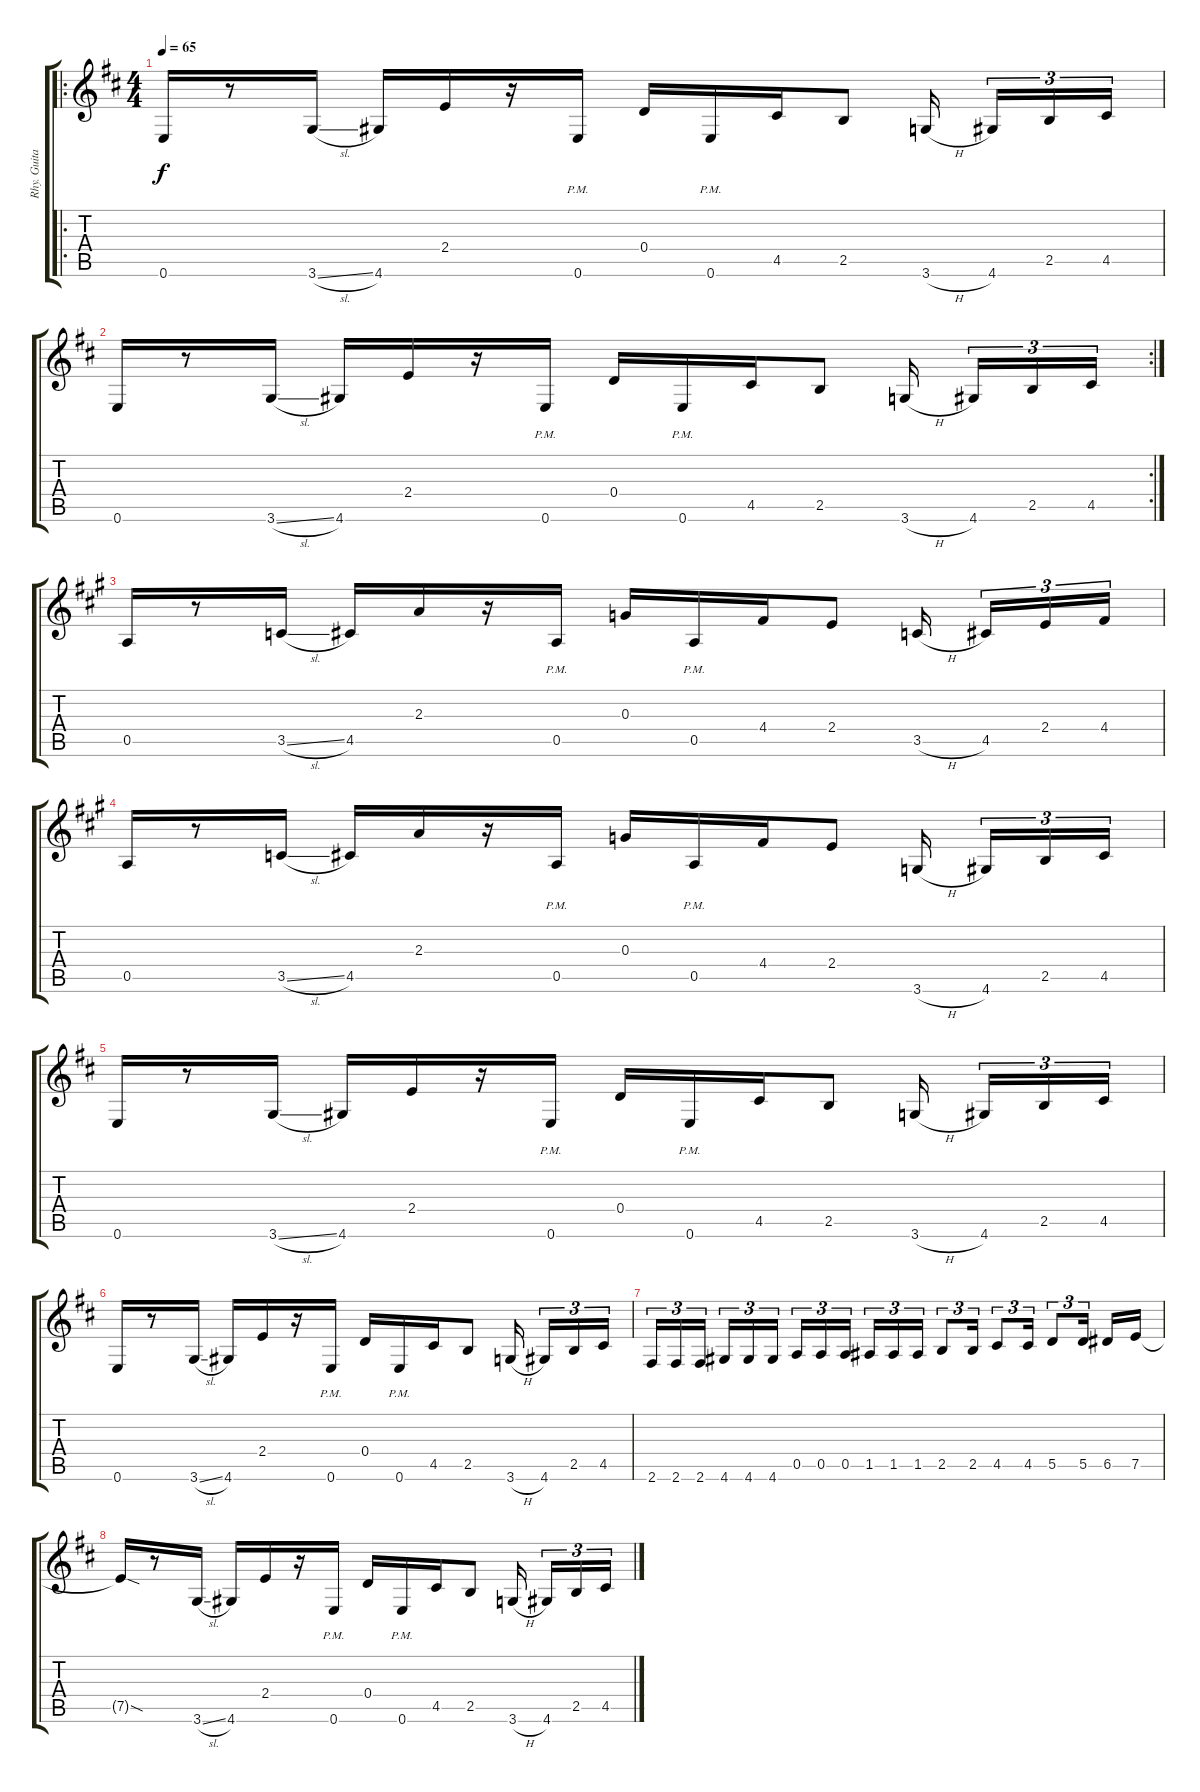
\track ("Rhy. Guitar" "Rhy. Guita") {instrument overdrivenguitar}
\staff {score tabs}
\tuning (E4 B3 G3 D3 A2 E2) {hide}
\ro
\ts (4 4)
\tempo 65
\clef g2
\ks d
0.6.16{dy f} r.8 3.6{sl}.16 4.6.16 2.4.16 r.16 0.6{pm}.16 0.4.16 0.6{pm}.16 4.5.16 2.5.8 3.6{h}.16 4.6.16{tu (3 2)} 2.5.16{tu (3 2)} 4.5.16{tu (3 2)} |
\rc 2
0.6.16 r.8 3.6{sl}.16 4.6.16 2.4.16 r.16 0.6{pm}.16 0.4.16 0.6{pm}.16 4.5.16 2.5.8 3.6{h}.16 4.6.16{tu (3 2)} 2.5.16{tu (3 2)} 4.5.16{tu (3 2)} |
\ks a
0.5.16 r.8 3.5{sl}.16 4.5.16 2.3.16 r.16 0.5{pm}.16 0.3.16 0.5{pm}.16 4.4.16 2.4.8 3.5{h}.16 4.5.16{tu (3 2)} 2.4.16{tu (3 2)} 4.4.16{tu (3 2)} |
0.5.16 r.8 3.5{sl}.16 4.5.16 2.3.16 r.16 0.5{pm}.16 0.3.16 0.5{pm}.16 4.4.16 2.4.8 3.6{h}.16 4.6.16{tu (3 2)} 2.5.16{tu (3 2)} 4.5.16{tu (3 2)} |
\ks d
0.6.16 r.8 3.6{sl}.16 4.6.16 2.4.16 r.16 0.6{pm}.16 0.4.16 0.6{pm}.16 4.5.16 2.5.8 3.6{h}.16 4.6.16{tu (3 2)} 2.5.16{tu (3 2)} 4.5.16{tu (3 2)} |
0.6.16 r.8 3.6{sl}.16 4.6.16 2.4.16 r.16 0.6{pm}.16 0.4.16 0.6{pm}.16 4.5.16 2.5.8 3.6{h}.16 4.6.16{tu (3 2)} 2.5.16{tu (3 2)} 4.5.16{tu (3 2)} |
2.6.16{tu (3 2)} 2.6.16{tu (3 2)} 2.6.16{tu (3 2)} 4.6.16{tu (3 2)} 4.6.16{tu (3 2)} 4.6.16{tu (3 2)} 0.5.16{tu (3 2)} 0.5.16{tu (3 2)} 0.5.16{tu (3 2)} 1.5.16{tu (3 2)} 1.5.16{tu (3 2)} 1.5.16{tu (3 2)} 2.5.8{tu (3 2)} 2.5.16{tu (3 2)} 4.5.8{tu (3 2)} 4.5.16{tu (3 2)} 5.5.8{tu (3 2)} 5.5.16{tu (3 2)} 6.5.16 7.5.16 |
7.5{sod t}.16 r.8 3.6{sl}.16 4.6.16 2.4.16 r.16 0.6{pm}.16 0.4.16 0.6{pm}.16 4.5.16 2.5.8 3.6{h}.16 4.6.16{tu (3 2)} 2.5.16{tu (3 2)} 4.5.16{tu (3 2)}
